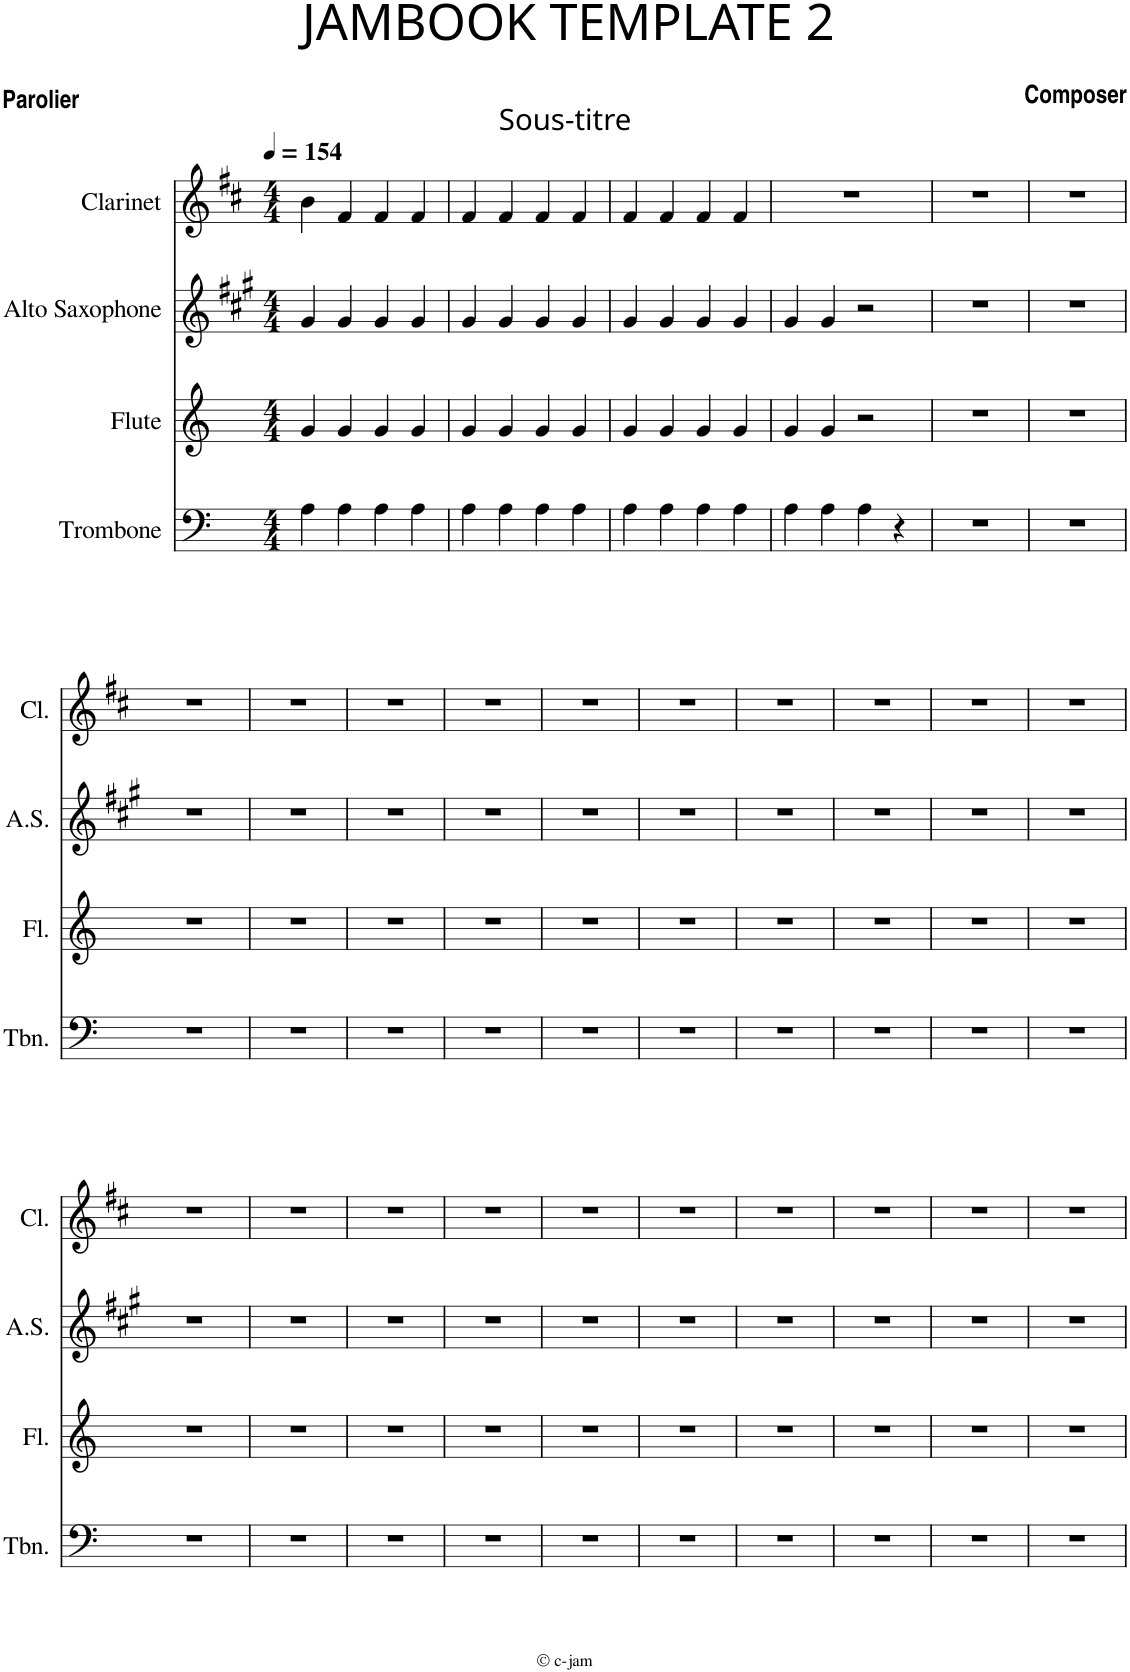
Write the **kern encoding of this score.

**kern	**kern	**kern	**kern
*part4	*part3	*part2	*part1
*staff4	*staff3	*staff2	*staff1
*I"Trombone	*I"Flute	*I"Alto Saxophone	*I"Clarinet
*I'Tbn.	*I'Fl.	*I'A.S.	*I'Cl.
*clefF4	*clefG2	*clefG2	*clefG2
*	*	*Trd5c9	*Trd1c2
*k[]	*k[]	*k[f#c#g#]	*k[f#c#]
*M4/4	*M4/4	*M4/4	*M4/4
*MM154	*MM154	*MM154	*MM154
=1	=1	=1	=1
4A\	4g/	4g#/	4b\
4A\	4g/	4g#/	4f#/
4A\	4g/	4g#/	4f#/
4A\	4g/	4g#/	4f#/
=2	=2	=2	=2
4A\	4g/	4g#/	4f#/
4A\	4g/	4g#/	4f#/
4A\	4g/	4g#/	4f#/
4A\	4g/	4g#/	4f#/
=3	=3	=3	=3
4A\	4g/	4g#/	4f#/
4A\	4g/	4g#/	4f#/
4A\	4g/	4g#/	4f#/
4A\	4g/	4g#/	4f#/
=4	=4	=4	=4
4A\	4g/	4g#/	1r
4A\	4g/	4g#/	.
4A\	2r	2r	.
4r	.	.	.
=5	=5	=5	=5
1r	1r	1r	1r
=6	=6	=6	=6
1r	1r	1r	1r
!!LO:LB:g=z
=7	=7	=7	=7
1r	1r	1r	1r
=8	=8	=8	=8
1r	1r	1r	1r
=9	=9	=9	=9
1r	1r	1r	1r
=10	=10	=10	=10
1r	1r	1r	1r
=11	=11	=11	=11
1r	1r	1r	1r
=12	=12	=12	=12
1r	1r	1r	1r
=13	=13	=13	=13
1r	1r	1r	1r
=14	=14	=14	=14
1r	1r	1r	1r
=15	=15	=15	=15
1r	1r	1r	1r
=16	=16	=16	=16
1r	1r	1r	1r
!!LO:LB:g=z
=17	=17	=17	=17
1r	1r	1r	1r
=18	=18	=18	=18
1r	1r	1r	1r
=19	=19	=19	=19
1r	1r	1r	1r
=20	=20	=20	=20
1r	1r	1r	1r
=21	=21	=21	=21
1r	1r	1r	1r
=22	=22	=22	=22
1r	1r	1r	1r
=23	=23	=23	=23
1r	1r	1r	1r
=24	=24	=24	=24
1r	1r	1r	1r
=25	=25	=25	=25
1r	1r	1r	1r
=26	=26	=26	=26
1r	1r	1r	1r
=	=	=	=
*-	*-	*-	*-
